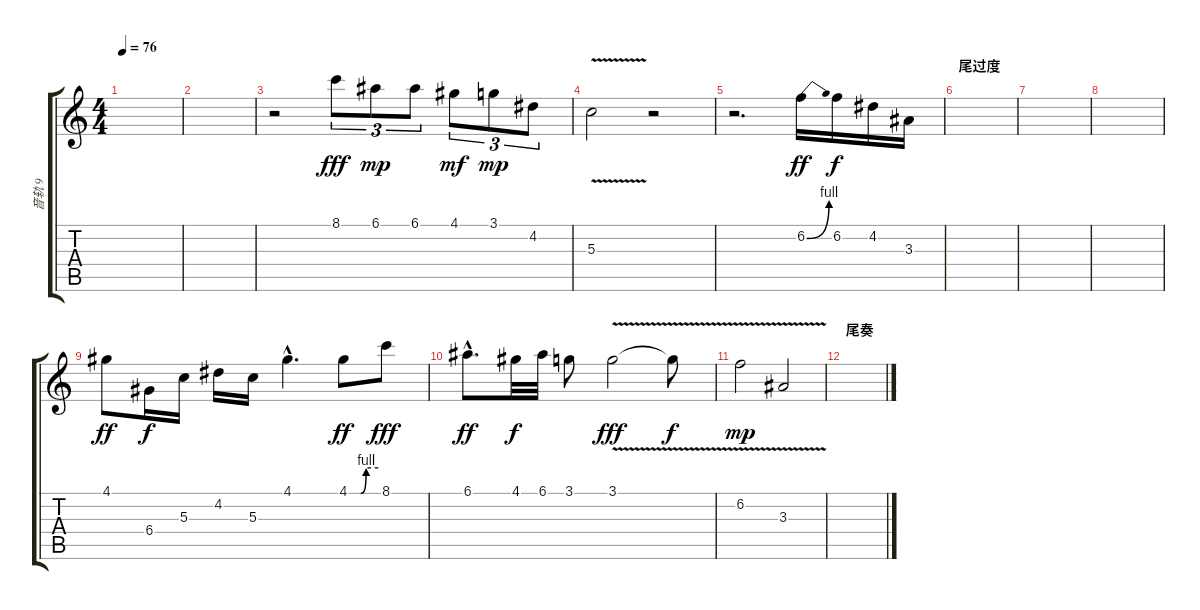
\track ("音轨 9" "音轨 9") {instrument acousticguitarnylon}
\staff {score tabs}
\tuning (E4 B3 G3 D3 A2 E2) {hide}
\ts (4 4)
\tempo 76
\clef g2
\ks c
|
|
r.2 8.1.8{tu (3 2) dy fff} 6.1.8{tu (3 2) dy mp} 6.1.8{tu (3 2)} 4.1.8{tu (3 2) dy mf} 3.1.8{tu (3 2) dy mp} 4.2.8{tu (3 2)} |
5.3{v}.2 r.2 |
r.2{d} 6.2{be (bend 0 0 60 4)}.16{dy ff} 6.2.16{dy f} 4.2.16 3.3.16 |
\section ("" "尾过度")
|
|
|
4.1.8{dy ff} 6.4.16{dy f} 5.3.16 4.2.16 5.3.16 4.1{hac}.4{d} 4.1{be (custom 0 0 24 0 35 4 60 4)}.8{dy ff} 8.1.8{dy fff} |
6.1{hac}.8{d dy ff} 4.1.32{dy f} 6.1.32 3.1.8 3.1{v}.2{dy fff} 3.1{t}.8{dy f} |
6.2{v}.2{dy mp} 3.3{v}.2 |
\section ("" "尾奏")
